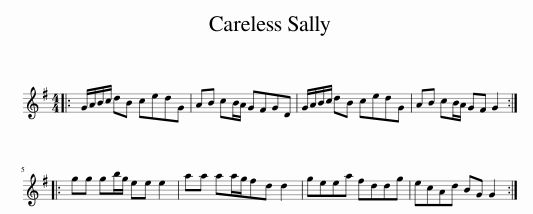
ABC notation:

X:1
L:1/8
M:4/4
I:linebreak $
K:G
V:1 treble
V:1
|: G/A/B/c/ dB cedG | AB cB/A/ GFGD | G/A/B/c/ dB cedG | AB cB/A/ GF G2 ::$ gg gb/g/ ee e2 | %5
 aa aa/g/fd d2 | geea fddg | ecAd BG G2 :| %8
